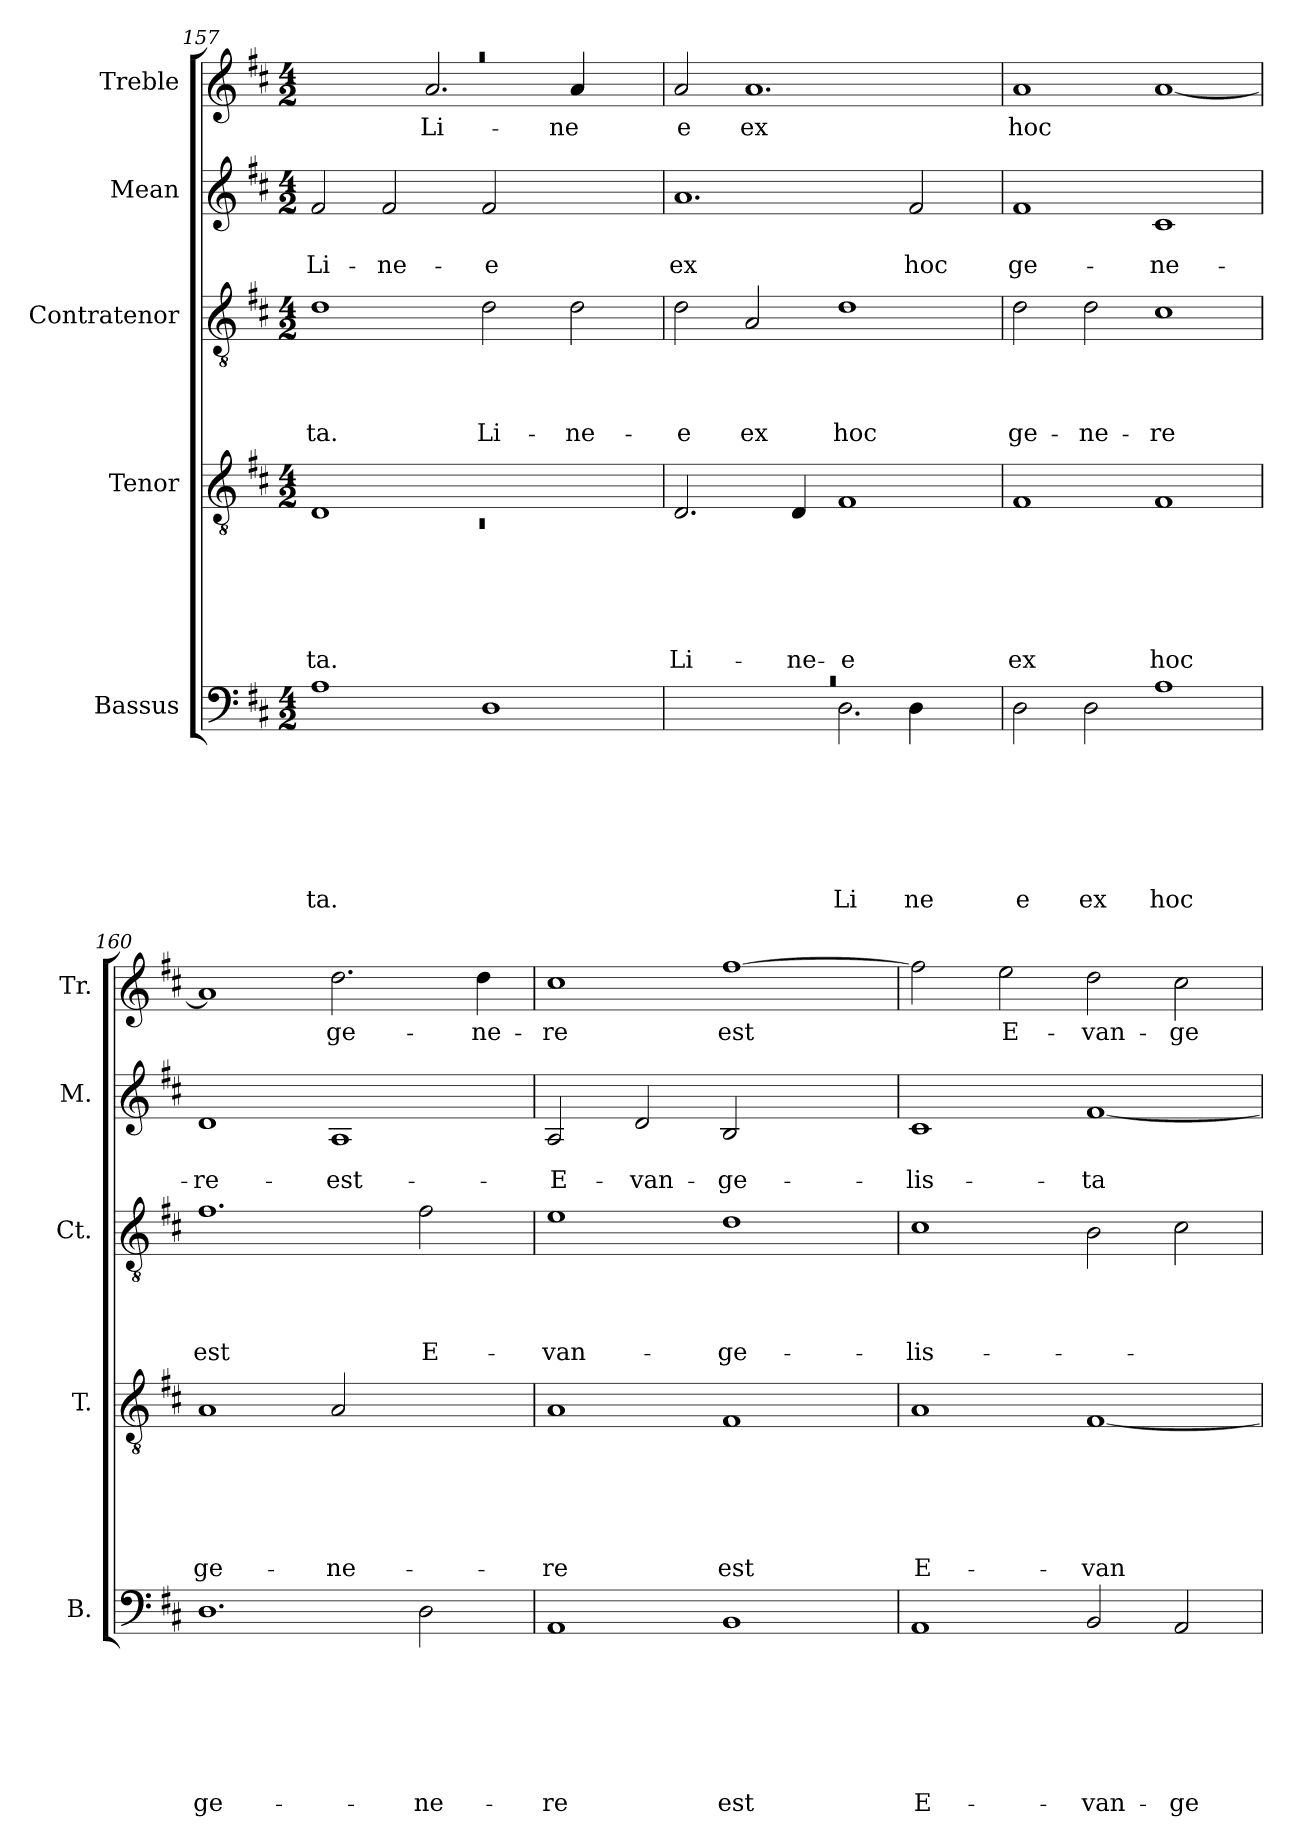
**kern	**text	**text	**text	**text	**text	**text	**text	**kern	**text	**text	**text	**text	**text	**text	**kern	**text	**text	**text	**text	**kern	**text	**text	**kern	**text
*part5	*part5	*part5	*part5	*part5	*part5	*part5	*part5	*part4	*part4	*part4	*part4	*part4	*part4	*part4	*part3	*part3	*part3	*part3	*part3	*part2	*part2	*part2	*part1	*part1
*staff5	*staff5	*staff5	*staff5	*staff5	*staff5	*staff5	*staff5	*staff4	*staff4	*staff4	*staff4	*staff4	*staff4	*staff4	*staff3	*staff3	*staff3	*staff3	*staff3	*staff2	*staff2	*staff2	*staff1	*staff1
*I"Bassus	*	*	*	*	*	*	*	*I"Tenor	*	*	*	*	*	*	*I"Contratenor	*	*	*	*	*I"Mean	*	*	*I"Treble	*
*I'B.	*	*	*	*	*	*	*	*I'T.	*	*	*	*	*	*	*I'Ct.	*	*	*	*	*I'M.	*	*	*I'Tr.	*
!!LO:LB:g=z
*clefF4	*	*	*	*	*	*	*	*clefGv2	*	*	*	*	*	*	*clefGv2	*	*	*	*	*clefG2	*	*	*clefG2	*
*k[f#c#]	*	*	*	*	*	*	*	*k[f#c#]	*	*	*	*	*	*	*k[f#c#]	*	*	*	*	*k[f#c#]	*	*	*k[f#c#]	*
*D:	*	*	*	*	*	*	*	*D:	*	*	*	*	*	*	*D:	*	*	*	*	*D:	*	*	*D:	*
*M4/2	*	*	*	*	*	*	*	*M4/2	*	*	*	*	*	*	*M4/2	*	*	*	*	*M4/2	*	*	*M4/2	*
=157	=157	=157	=157	=157	=157	=157	=157	=157	=157	=157	=157	=157	=157	=157	=157	=157	=157	=157	=157	=157	=157	=157	=157	=157
*	*	*	*	*	*	*	*	*^	*	*	*	*	*	*	*	*	*	*	*	*	*	*	*	*
!	!	!	!	!	!	!	!	!	!	!	!	!	!	!	!	!	!	!	!	!	!	!	!	!LO:TX:a:t=1s9	!
!	!	!	!	!	!	!	!LO:LY:b	!	!LO:N:vis=1	!	!	!	!	!	!LO:LY:b	!	!	!	!	!LO:LY:b	!	!	!LO:LY:b	!LO:N:vis=1	!
*	*	*	*	*	*	*	*	*	*	*	*	*	*	*	*	*	*	*	*	*	*	*	*	*^	*
1A	.	.	.	.	.	.	-ta.	1D	0rC	.	.	.	.	.	-ta.	1d	.	.	.	-ta.	2f#/	.	Li-	0raa	2ryy	.
!	!	!	!	!	!	!	!	!	!	!	!	!	!	!	!	!	!	!	!	!	!	!	!LO:LY:b	!	!	!
.	.	.	.	.	.	.	.	.	.	.	.	.	.	.	.	.	.	.	.	.	2f#/	.	-ne-	.	8ryy	.
.	.	.	.	.	.	.	.	.	.	.	.	.	.	.	.	.	.	.	.	.	.	.	.	.	32ryy	.
!	!	!	!	!	!	!	!	!	!	!	!	!	!	!	!	!	!	!	!	!	!	!	!	!	!	!LO:LY:b
.	.	.	.	.	.	.	.	.	.	.	.	.	.	.	.	.	.	.	.	.	.	.	.	.	2.a/	Li-
!	!	!	!	!	!	!	!	!	!	!	!	!	!	!	!	!	!	!	!	!LO:LY:b	!	!	!LO:LY:b	!	!	!
1D	.	.	.	.	.	.	.	1ryy	.	.	.	.	.	.	.	2d\	.	.	.	Li-	2f#/	.	-e	.	.	.
.	.	.	.	.	.	.	.	.	.	.	.	.	.	.	.	.	.	.	.	.	.	.	.	.	16.ryy	.
!	!	!	!	!	!	!	!	!	!	!	!	!	!	!	!	!	!	!	!	!LO:LY:b	!	!	!	!	!	!LO:LY:b
.	.	.	.	.	.	.	.	.	.	.	.	.	.	.	.	2d\	.	.	.	-ne-	2ryy	.	.	.	4a/	-ne-
.	.	.	.	.	.	.	.	.	.	.	.	.	.	.	.	.	.	.	.	.	.	.	.	.	4ryy	.
*	*	*	*	*	*	*	*	*v	*v	*	*	*	*	*	*	*	*	*	*	*	*	*	*	*	*	*
=158	=158	=158	=158	=158	=158	=158	=158	=158	=158	=158	=158	=158	=158	=158	=158	=158	=158	=158	=158	=158	=158	=158	=158	=158	=158
!LO:N:vis=1	!	!	!	!	!	!	!	!	!	!	!	!	!	!LO:LY:b	!	!	!	!	!LO:LY:b	!	!	!LO:LY:b	!	!	!LO:LY:b
*^	*	*	*	*	*	*	*	*	*	*	*	*	*	*	*	*	*	*	*	*	*	*	*	*	*
*	*^	*	*	*	*	*	*	*	*	*	*	*	*	*	*	*	*	*	*	*	*	*	*	*v	*v	*
0rc	1ryy	1.ryy	.	.	.	.	.	.	.	2.D/	.	.	.	.	.	Li-	2d\	.	.	.	-e	1.a	.	ex	2a/	-e
!	!	!	!	!	!	!	!	!	!	!	!	!	!	!	!	!	!	!	!	!	!LO:LY:b	!	!	!	!	!LO:LY:b
.	.	.	.	.	.	.	.	.	.	.	.	.	.	.	.	.	2A/	.	.	.	ex	.	.	.	1.a	ex
!	!	!	!	!	!	!	!	!	!	!	!	!	!	!	!	!LO:LY:b	!	!	!	!	!	!	!	!	!	!
.	.	.	.	.	.	.	.	.	.	4D/	.	.	.	.	.	-ne-	.	.	.	.	.	.	.	.	.	.
!	!	!	!	!	!	!	!	!	!LO:LY:b	!	!	!	!	!	!	!LO:LY:b:rj	!	!	!	!	!LO:LY:b	!	!	!	!	!
.	2.D\	.	.	.	.	.	.	.	Li-	1F#	.	.	.	.	.	-e	1d	.	.	.	hoc	.	.	.	.	.
!	!	!	!	!	!	!	!	!	!LO:LY:b	!	!	!	!	!	!	!	!	!	!	!	!	!	!	!LO:LY:b	!	!
.	.	4D\	.	.	.	.	.	.	-ne-	.	.	.	.	.	.	.	.	.	.	.	.	2f#/	.	hoc	.	.
.	4ryy	4ryy	.	.	.	.	.	.	.	.	.	.	.	.	.	.	.	.	.	.	.	.	.	.	.	.
=159	=159	=159	=159	=159	=159	=159	=159	=159	=159	=159	=159	=159	=159	=159	=159	=159	=159	=159	=159	=159	=159	=159	=159	=159	=159	=159
!	!	!	!	!	!	!	!	!	!LO:LY:b	!	!	!	!	!	!	!LO:LY:b	!	!	!	!	!LO:LY:b	!	!	!LO:LY:b	!	!LO:LY:b
*v	*v	*v	*	*	*	*	*	*	*	*	*	*	*	*	*	*	*	*	*	*	*	*	*	*	*	*
2D\	.	.	.	.	.	.	-e	1F#	.	.	.	.	.	ex	2d\	.	.	.	ge-	1f#	.	ge-	1a	hoc
!	!	!	!	!	!	!	!LO:LY:b	!	!	!	!	!	!	!	!	!	!	!	!LO:LY:b	!	!	!	!	!
2D\	.	.	.	.	.	.	ex	.	.	.	.	.	.	.	2d\	.	.	.	-ne-	.	.	.	.	.
!	!	!	!	!	!	!	!LO:LY:b	!	!	!	!	!	!	!LO:LY:b	!	!	!	!	!LO:LY:b	!	!	!LO:LY:b	!	!
1A	.	.	.	.	.	.	hoc	1F#	.	.	.	.	.	hoc	1c#	.	.	.	-re	1c#	.	-ne-	[<1a	.
=160	=160	=160	=160	=160	=160	=160	=160	=160	=160	=160	=160	=160	=160	=160	=160	=160	=160	=160	=160	=160	=160	=160	=160	=160
!	!	!	!	!	!	!	!LO:LY:b	!	!	!	!	!	!	!LO:LY:b	!	!	!	!	!LO:LY:b	!	!	!LO:LY:b	!	!
1.D	.	.	.	.	.	.	ge-	1A	.	.	.	.	.	ge-	1.f#	.	.	.	est	1d	.	-re-	1a]	.
!	!	!	!	!	!	!	!	!	!	!	!	!	!	!LO:LY:b	!	!	!	!	!	!	!	!LO:LY:b	!	!LO:LY:b
.	.	.	.	.	.	.	.	2A/	.	.	.	.	.	-ne-	.	.	.	.	.	1A	.	-est-	2.dd\	ge-
!	!	!	!	!	!	!	!LO:LY:b	!	!	!	!	!	!	!	!	!	!	!	!LO:LY:b	!	!	!	!	!
2D\	.	.	.	.	.	.	-ne-	2ryy	.	.	.	.	.	.	2f#\	.	.	.	E-	.	.	.	.	.
!	!	!	!	!	!	!	!	!	!	!	!	!	!	!	!	!	!	!	!	!	!	!	!	!LO:LY:b
.	.	.	.	.	.	.	.	.	.	.	.	.	.	.	.	.	.	.	.	.	.	.	4dd\	-ne-
=161	=161	=161	=161	=161	=161	=161	=161	=161	=161	=161	=161	=161	=161	=161	=161	=161	=161	=161	=161	=161	=161	=161	=161	=161
!	!	!	!	!	!	!	!LO:LY:b	!	!	!	!	!	!	!LO:LY:b	!	!	!	!	!LO:LY:b	!	!	!LO:LY:b	!	!LO:LY:b
1AA	.	.	.	.	.	.	-re	1A	.	.	.	.	.	-re	1e	.	.	.	-van-	2A/	.	-E-	1cc#	-re
!	!	!	!	!	!	!	!	!	!	!	!	!	!	!	!	!	!	!	!	!	!	!LO:LY:b	!	!
.	.	.	.	.	.	.	.	.	.	.	.	.	.	.	.	.	.	.	.	2d/	.	-van-	.	.
!	!	!	!	!	!	!	!LO:LY:b	!	!	!	!	!	!	!LO:LY:b	!	!	!	!	!LO:LY:b	!	!	!LO:LY:b	!	!LO:LY:b
1BB	.	.	.	.	.	.	est	1F#	.	.	.	.	.	est	1d	.	.	.	-ge-	2B/	.	-ge-	[<1ff#	est
.	.	.	.	.	.	.	.	.	.	.	.	.	.	.	.	.	.	.	.	2ryy	.	.	.	.
!!LO:LB:g=z
=162	=162	=162	=162	=162	=162	=162	=162	=162	=162	=162	=162	=162	=162	=162	=162	=162	=162	=162	=162	=162	=162	=162	=162	=162
!	!	!	!	!	!	!	!LO:LY:b	!	!	!	!	!	!	!LO:LY:b	!	!	!	!	!LO:LY:b	!	!	!LO:LY:b	!	!
1AA	.	.	.	.	.	.	E-	1A	.	.	.	.	.	E-	1c#	.	.	.	-lis-	1c#	.	-lis-	2ff#\]	.
!	!	!	!	!	!	!	!	!	!	!	!	!	!	!	!	!	!	!	!	!	!	!	!	!LO:LY:b
.	.	.	.	.	.	.	.	.	.	.	.	.	.	.	.	.	.	.	.	.	.	.	2ee\	E-
!	!	!	!	!	!	!	!LO:LY:b	!	!	!	!	!	!	!LO:LY:b	!	!	!	!	!	!	!	!LO:LY:b	!	!LO:LY:b
2BB/	.	.	.	.	.	.	-van-	[<1F#	.	.	.	.	.	-van-	2B\	.	.	.	.	[<1f#	.	-ta	2dd\	-van-
!	!	!	!	!	!	!	!LO:LY:b	!	!	!	!	!	!	!	!	!	!	!	!	!	!	!	!	!LO:LY:b
2AA/	.	.	.	.	.	.	-ge-	.	.	.	.	.	.	.	2c#\	.	.	.	.	.	.	.	2cc#\	-ge-
=	=	=	=	=	=	=	=	=	=	=	=	=	=	=	=	=	=	=	=	=	=	=	=	=
*-	*-	*-	*-	*-	*-	*-	*-	*-	*-	*-	*-	*-	*-	*-	*-	*-	*-	*-	*-	*-	*-	*-	*-	*-
